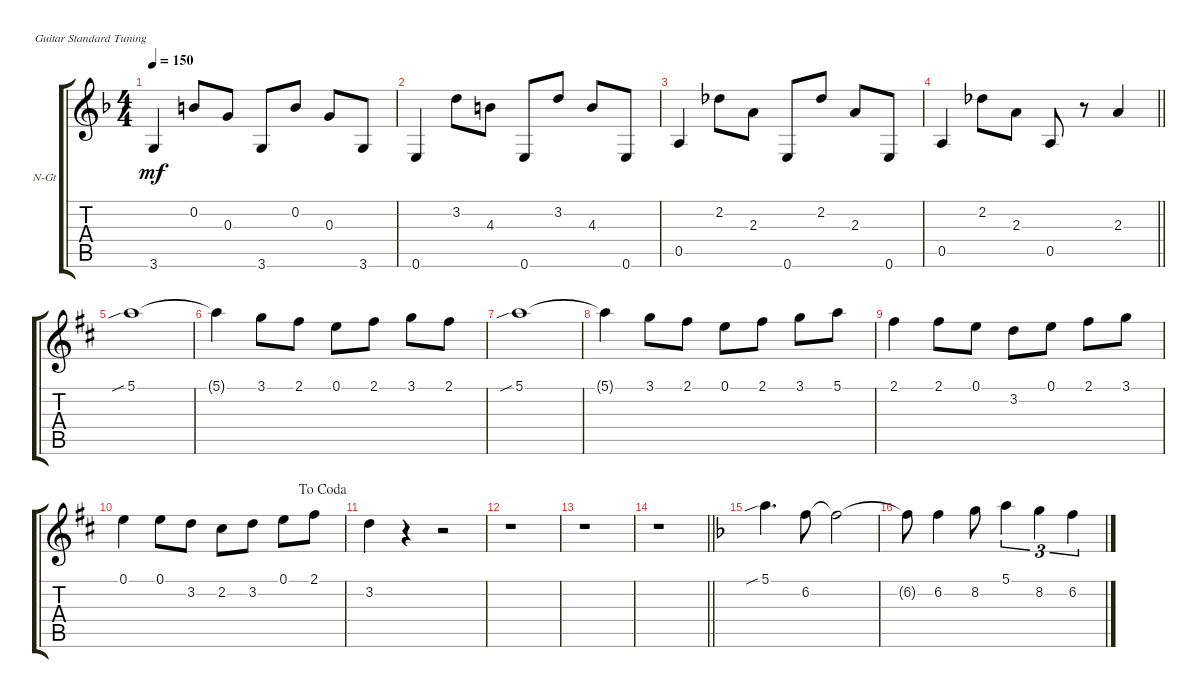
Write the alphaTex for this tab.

\bracketExtendMode groupsimilarinstruments
\firstSystemTrackNameOrientation horizontal
\otherSystemsTrackNameOrientation horizontal
\track ("Untitled" "N-Gt") {instrument acousticguitarnylon}
\staff {score tabs}
\tuning (E4 B3 G3 D3 A2 E2)
\ts (4 4)
\tempo 150
\clef g2
\ks f
3.6.4{dy mf} 0.2.8 0.3.8 3.6.8 0.2.8 0.3.8 3.6.8 |
0.6.4 3.2.8 4.3.8 0.6.8 3.2.8 4.3.8 0.6.8 |
0.5.4 2.2.8 2.3.8 0.6.8 2.2.8 2.3.8 0.6.8 |
\barLineRight lightlight
0.5.4 2.2.8 2.3.8 0.5.8 r.8 2.3.4 |
\ks d
5.1{sib}.1 |
5.1{t}.4 3.1.8 2.1.8 0.1.8 2.1.8 3.1.8 2.1.8 |
5.1{sib}.1 |
5.1{t}.4 3.1.8 2.1.8 0.1.8 2.1.8 3.1.8 5.1.8 |
2.1.4 2.1.8 0.1.8 3.2.8 0.1.8 2.1.8 3.1.8 |
\jump dacoda
0.1.4 0.1.8 3.2.8 2.2.8 3.2.8 0.1.8 2.1.8 |
3.2.4 r.4 r.2 |
r.1 |
r.1 |
\barLineRight lightlight
r.1 |
\ks f
5.1{sib}.4{d} 6.2.8 6.2{t}.2 |
6.2{t}.8 6.2.4 8.2.8 5.1.4{tu (3 2)} 8.2.4{tu (3 2)} 6.2.4{tu (3 2)}
